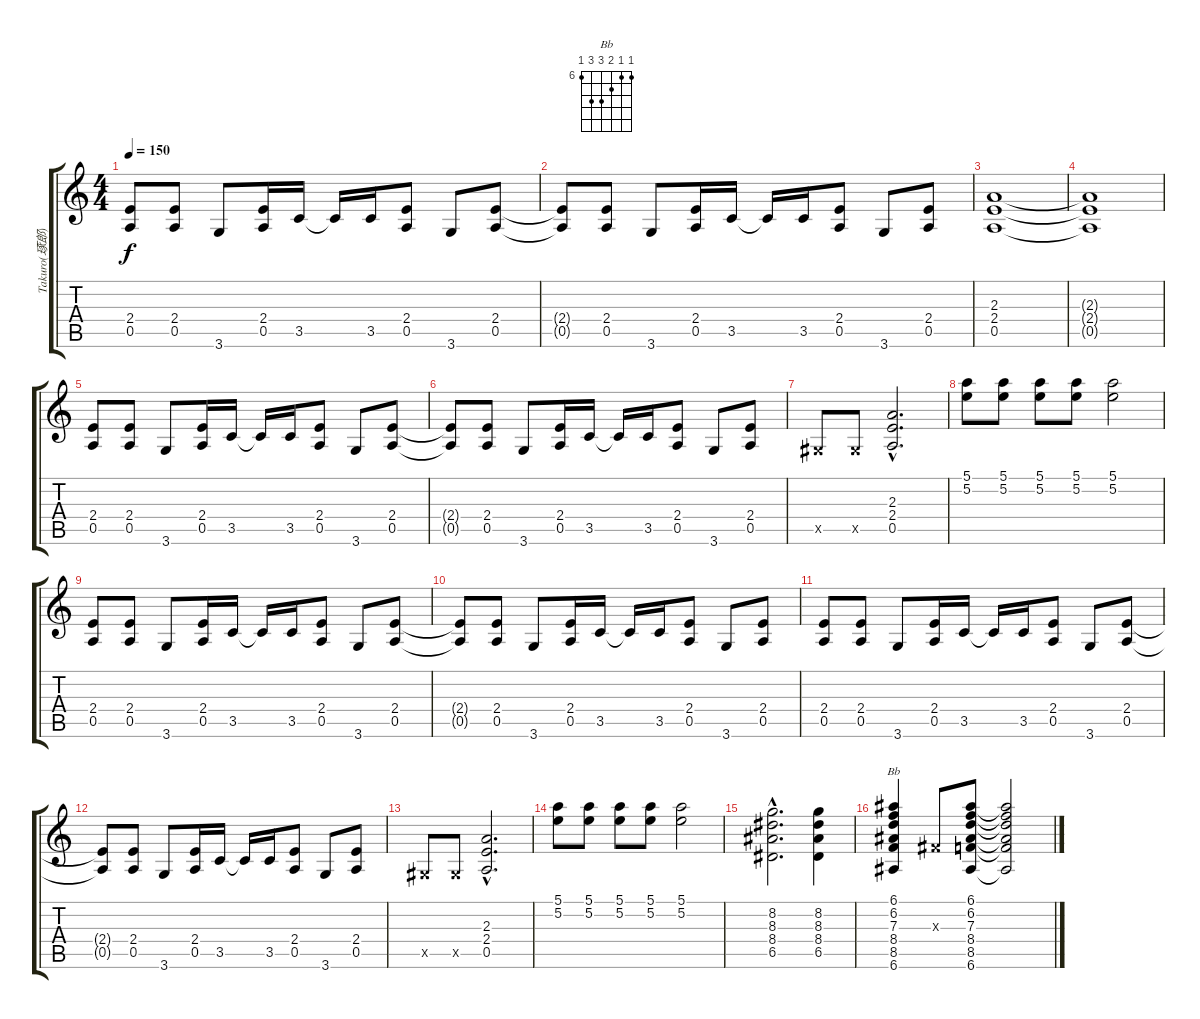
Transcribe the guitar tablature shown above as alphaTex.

\track ("Takuro(琢郎)" "Takuro(琢郎)") {instrument distortionguitar}
\staff {score tabs}
\tuning (E4 B3 G3 D3 A2 E2) {hide}
\chord ("Bb" 6 6 7 8 8 6) {firstfret 6}
\ts (4 4)
\tempo 150
\clef g2
\ks c
(2.4 0.5).8{dy f} (2.4 0.5).8 3.6.8 (2.4 0.5).16 3.5.16 3.5{t}.16 3.5.16 (2.4 0.5).8 3.6.8 (2.4 0.5).8 |
(2.4{t} 0.5{t}).8 (2.4 0.5).8 3.6.8 (2.4 0.5).16 3.5.16 3.5{t}.16 3.5.16 (2.4 0.5).8 3.6.8 (2.4 0.5).8 |
(2.3 2.4 0.5).1 |
(2.3{t} 2.4{t} 0.5{t}).1 |
(2.4 0.5).8 (2.4 0.5).8 3.6.8 (2.4 0.5).16 3.5.16 3.5{t}.16 3.5.16 (2.4 0.5).8 3.6.8 (2.4 0.5).8 |
(2.4{t} 0.5{t}).8 (2.4 0.5).8 3.6.8 (2.4 0.5).16 3.5.16 3.5{t}.16 3.5.16 (2.4 0.5).8 3.6.8 (2.4 0.5).8 |
-1.5{x}.8 -1.5{x}.8 (2.3{hac} 2.4{hac} 0.5{hac}).2{d} |
(5.1 5.2).8 (5.1 5.2).8 (5.1 5.2).8 (5.1 5.2).8 (5.1 5.2).2 |
(2.4 0.5).8 (2.4 0.5).8 3.6.8 (2.4 0.5).16 3.5.16 3.5{t}.16 3.5.16 (2.4 0.5).8 3.6.8 (2.4 0.5).8 |
(2.4{t} 0.5{t}).8 (2.4 0.5).8 3.6.8 (2.4 0.5).16 3.5.16 3.5{t}.16 3.5.16 (2.4 0.5).8 3.6.8 (2.4 0.5).8 |
(2.4 0.5).8 (2.4 0.5).8 3.6.8 (2.4 0.5).16 3.5.16 3.5{t}.16 3.5.16 (2.4 0.5).8 3.6.8 (2.4 0.5).8 |
(2.4{t} 0.5{t}).8 (2.4 0.5).8 3.6.8 (2.4 0.5).16 3.5.16 3.5{t}.16 3.5.16 (2.4 0.5).8 3.6.8 (2.4 0.5).8 |
-1.5{x}.8 -1.5{x}.8 (2.3{hac} 2.4{hac} 0.5{hac}).2{d} |
(5.1 5.2).8 (5.1 5.2).8 (5.1 5.2).8 (5.1 5.2).8 (5.1 5.2).2 |
(8.2{hac} 8.3{hac} 8.4{hac} 6.5{hac}).2{d} (8.2 8.3 8.4 6.5).4 |
(6.1 6.2 7.3 8.4 8.5 6.6).4{ch "Bb"} -1.3{x}.8 (6.1 6.2 7.3 8.4 8.5 6.6).8 (6.1{t} 6.2{t} 7.3{t} 8.4{t} 8.5{t} 6.6{t}).2
